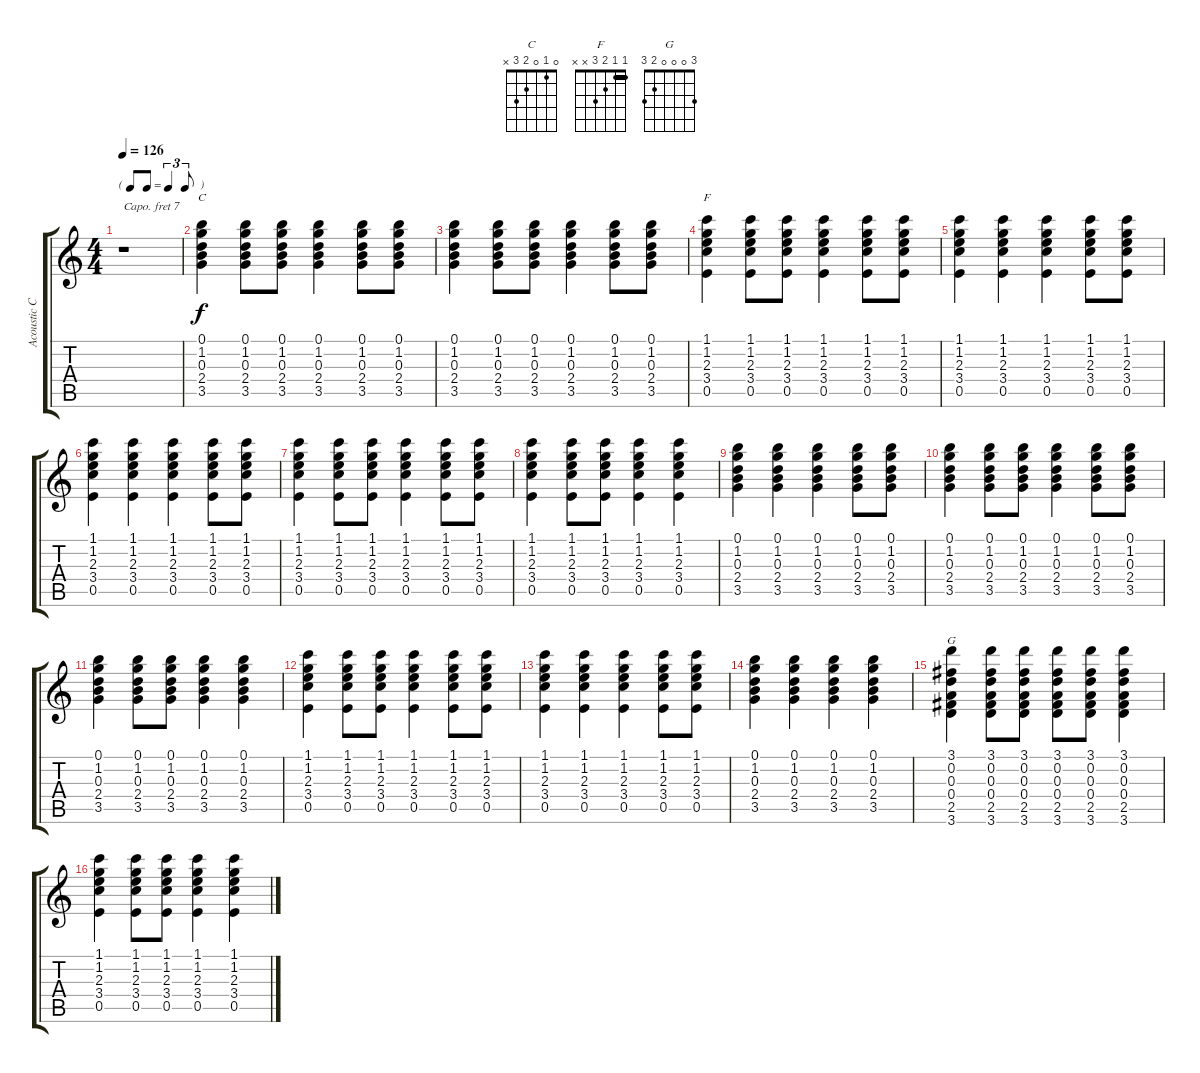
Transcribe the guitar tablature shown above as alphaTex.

\track ("Acoustic Capo VII" "Acoustic C") {instrument acousticguitarsteel}
\staff {score tabs}
\capo 7
\tuning (E4 B3 G3 D3 A2 E2) {hide}
\chord ("C" 0 1 0 2 3 x)
\chord ("F" 1 1 2 3 x x) {barre 1}
\chord ("G" 3 0 0 0 2 3)
\ts (4 4)
\tf triplet8th
\tempo 126
\clef g2
\ks c
r.1{dy f instrument acousticguitarsteel} |
(0.1 1.2 0.3 2.4 3.5).4{ch "C"} (0.1 1.2 0.3 2.4 3.5).8 (0.1 1.2 0.3 2.4 3.5).8 (0.1 1.2 0.3 2.4 3.5).4 (0.1 1.2 0.3 2.4 3.5).8 (0.1 1.2 0.3 2.4 3.5).8 |
(0.1 1.2 0.3 2.4 3.5).4 (0.1 1.2 0.3 2.4 3.5).8 (0.1 1.2 0.3 2.4 3.5).8 (0.1 1.2 0.3 2.4 3.5).4 (0.1 1.2 0.3 2.4 3.5).8 (0.1 1.2 0.3 2.4 3.5).8 |
(1.1 1.2 2.3 3.4 0.5).4{ch "F"} (1.1 1.2 2.3 3.4 0.5).8 (1.1 1.2 2.3 3.4 0.5).8 (1.1 1.2 2.3 3.4 0.5).4 (1.1 1.2 2.3 3.4 0.5).8 (1.1 1.2 2.3 3.4 0.5).8 |
(1.1 1.2 2.3 3.4 0.5).4 (1.1 1.2 2.3 3.4 0.5).4 (1.1 1.2 2.3 3.4 0.5).4 (1.1 1.2 2.3 3.4 0.5).8 (1.1 1.2 2.3 3.4 0.5).8 |
(1.1 1.2 2.3 3.4 0.5).4 (1.1 1.2 2.3 3.4 0.5).4 (1.1 1.2 2.3 3.4 0.5).4 (1.1 1.2 2.3 3.4 0.5).8 (1.1 1.2 2.3 3.4 0.5).8 |
(1.1 1.2 2.3 3.4 0.5).4 (1.1 1.2 2.3 3.4 0.5).8 (1.1 1.2 2.3 3.4 0.5).8 (1.1 1.2 2.3 3.4 0.5).4 (1.1 1.2 2.3 3.4 0.5).8 (1.1 1.2 2.3 3.4 0.5).8 |
(1.1 1.2 2.3 3.4 0.5).4 (1.1 1.2 2.3 3.4 0.5).8 (1.1 1.2 2.3 3.4 0.5).8 (1.1 1.2 2.3 3.4 0.5).4 (1.1 1.2 2.3 3.4 0.5).4 |
(0.1 1.2 0.3 2.4 3.5).4 (0.1 1.2 0.3 2.4 3.5).4 (0.1 1.2 0.3 2.4 3.5).4 (0.1 1.2 0.3 2.4 3.5).8 (0.1 1.2 0.3 2.4 3.5).8 |
(0.1 1.2 0.3 2.4 3.5).4 (0.1 1.2 0.3 2.4 3.5).8 (0.1 1.2 0.3 2.4 3.5).8 (0.1 1.2 0.3 2.4 3.5).4 (0.1 1.2 0.3 2.4 3.5).8 (0.1 1.2 0.3 2.4 3.5).8 |
(0.1 1.2 0.3 2.4 3.5).4 (0.1 1.2 0.3 2.4 3.5).8 (0.1 1.2 0.3 2.4 3.5).8 (0.1 1.2 0.3 2.4 3.5).4 (0.1 1.2 0.3 2.4 3.5).4 |
(1.1 1.2 2.3 3.4 0.5).4 (1.1 1.2 2.3 3.4 0.5).8 (1.1 1.2 2.3 3.4 0.5).8 (1.1 1.2 2.3 3.4 0.5).4 (1.1 1.2 2.3 3.4 0.5).8 (1.1 1.2 2.3 3.4 0.5).8 |
(1.1 1.2 2.3 3.4 0.5).4 (1.1 1.2 2.3 3.4 0.5).4 (1.1 1.2 2.3 3.4 0.5).4 (1.1 1.2 2.3 3.4 0.5).8 (1.1 1.2 2.3 3.4 0.5).8 |
(0.1 1.2 0.3 2.4 3.5).4 (0.1 1.2 0.3 2.4 3.5).4 (0.1 1.2 0.3 2.4 3.5).4 (0.1 1.2 0.3 2.4 3.5).4 |
(3.1 0.2 0.3 0.4 2.5 3.6).4{ch "G"} (3.1 0.2 0.3 0.4 2.5 3.6).8 (3.1 0.2 0.3 0.4 2.5 3.6).8 (3.1 0.2 0.3 0.4 2.5 3.6).8 (3.1 0.2 0.3 0.4 2.5 3.6).8 (3.1 0.2 0.3 0.4 2.5 3.6).4 |
(1.1 1.2 2.3 3.4 0.5).4 (1.1 1.2 2.3 3.4 0.5).8 (1.1 1.2 2.3 3.4 0.5).8 (1.1 1.2 2.3 3.4 0.5).4 (1.1 1.2 2.3 3.4 0.5).4
